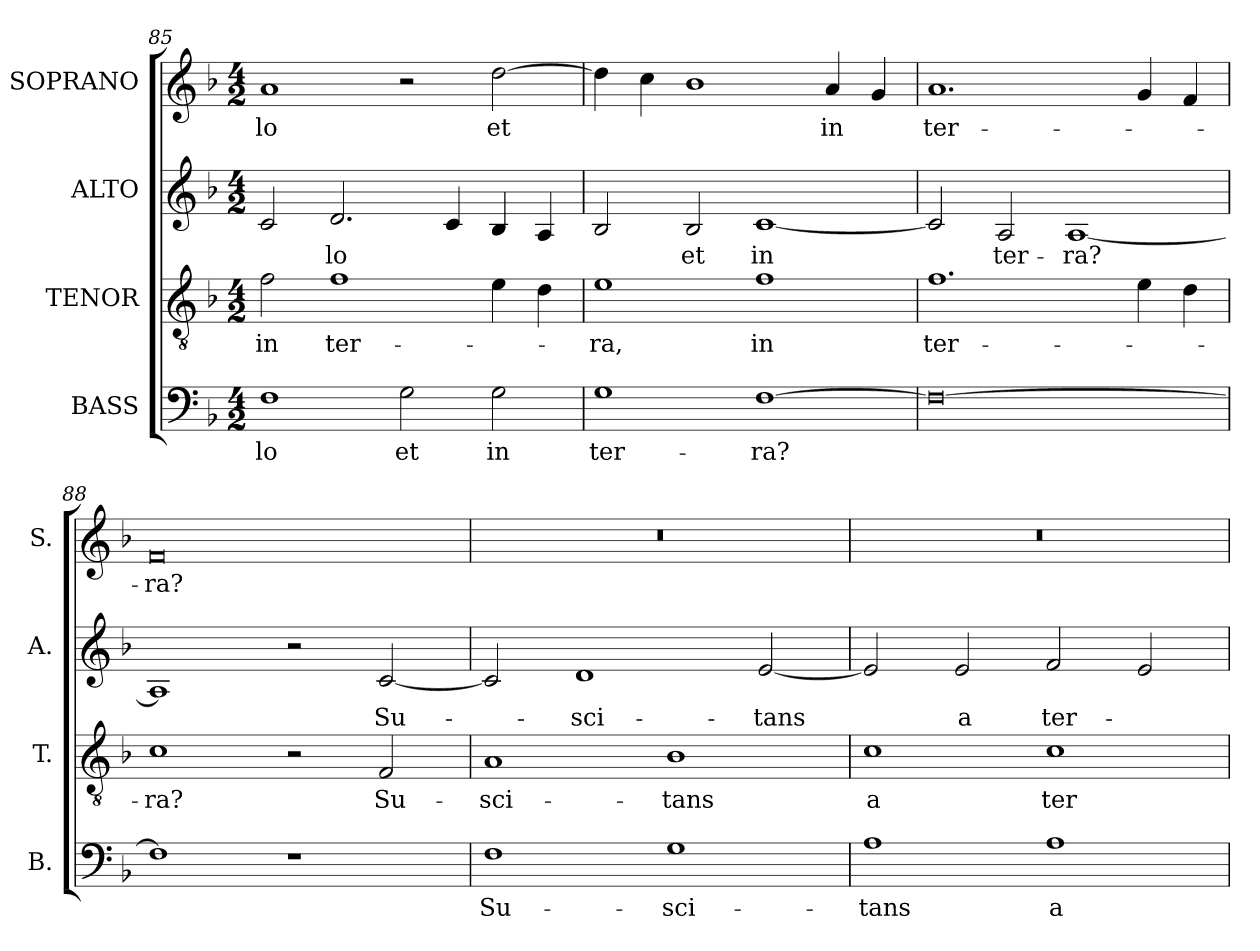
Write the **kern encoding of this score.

**kern	**text	**kern	**text	**kern	**text	**kern	**text
*part4	*part4	*part3	*part3	*part2	*part2	*part1	*part1
*staff4	*staff4	*staff3	*staff3	*staff2	*staff2	*staff1	*staff1
*I"BASS	*	*I"TENOR	*	*I"ALTO	*	*I"SOPRANO	*
*I'B.	*	*I'T.	*	*I'A.	*	*I'S.	*
*clefF4	*	*clefGv2	*	*clefG2	*	*clefG2	*
*	*	*ITrd7c12	*	*	*	*	*
*k[b-]	*	*k[b-]	*	*k[b-]	*	*k[b-]	*
*F:	*	*F:	*	*F:	*	*F:	*
*M4/2	*	*M4/2	*	*M4/2	*	*M4/2	*
=85	=85	=85	=85	=85	=85	=85	=85
!	!LO:LY:b:color=#000000	!	!	!	!	!	!
!	!	!	!LO:LY:b:color=#000000	!	!	!	!
!	!	!	!	!	!	!	!LO:LY:b:color=#000000
1Fi	-lo	2Fi\	in	2ci/	.	1ai	-lo
!	!	!	!LO:LY:b:color=#000000	!	!	!	!
!	!	!	!	!	!LO:LY:b:color=#000000	!	!
.	.	1Fi	ter-	2.di/	-lo	.	.
!	!LO:LY:b:color=#000000	!	!	!	!	!	!
2Gi\	et	.	.	.	.	2r	.
.	.	.	.	4ci/	.	.	.
!	!LO:LY:b:color=#000000	!	!	!	!	!	!
!	!	!	!	!	!	!	!LO:LY:b:color=#000000
2Gi\	in	4Ei\	.	4B-i/	.	[2ddi\	et
.	.	4Di\	.	4Ai/	.	.	.
=86	=86	=86	=86	=86	=86	=86	=86
!	!LO:LY:b:color=#000000	!	!	!	!	!	!
!	!	!	!LO:LY:b:color=#000000	!	!	!	!
1Gi	ter-	1Ei	-ra,	2B-i/	.	4ddi\]	.
.	.	.	.	.	.	4cci\	.
!	!	!	!	!	!LO:LY:b:color=#000000	!	!
.	.	.	.	2B-i/	et	1b-i	.
!	!LO:LY:b:color=#000000	!	!	!	!	!	!
!	!	!	!LO:LY:b:color=#000000	!	!	!	!
!	!	!	!	!	!LO:LY:b:color=#000000	!	!
[1Fi	-ra?	1Fi	in	[1ci	in	.	.
!	!	!	!	!	!	!	!LO:LY:b:color=#000000
.	.	.	.	.	.	4ai/	in
.	.	.	.	.	.	4gi/	.
=87	=87	=87	=87	=87	=87	=87	=87
!	!	!	!LO:LY:b:color=#000000	!	!	!	!
!	!	!	!	!	!	!	!LO:LY:b:color=#000000
0Fi_	.	1.Fi	ter-	2ci/]	.	1.ai	ter-
!	!	!	!	!	!LO:LY:b:color=#000000	!	!
.	.	.	.	2Ai/	ter-	.	.
!	!	!	!	!	!LO:LY:b:color=#000000	!	!
.	.	.	.	[1Ai	-ra?	.	.
.	.	4Ei\	.	.	.	4gi/	.
.	.	4Di\	.	.	.	4fi/	.
=88	=88	=88	=88	=88	=88	=88	=88
!	!	!	!LO:LY:b:color=#000000	!	!	!	!
!	!	!	!	!	!	!	!LO:LY:b:color=#000000
1Fi]	.	1Ci	-ra?	1Ai]	.	0fi	-ra?
1r	.	2r	.	2r	.	.	.
!	!	!	!LO:LY:b:color=#000000	!	!	!	!
!	!	!	!	!	!LO:LY:b:color=#000000	!	!
.	.	2FFi/	Su-	[2ci/	Su-	.	.
=89	=89	=89	=89	=89	=89	=89	=89
!	!LO:LY:b:color=#000000	!	!	!	!	!	!
!	!	!	!LO:LY:b:color=#000000	!	!	!LO:N:vis=1	!
1Fi	Su-	1AAi	-sci-	2ci/]	.	0r	.
!	!	!	!	!	!LO:LY:b:color=#000000	!	!
.	.	.	.	1di	-sci-	.	.
!	!LO:LY:b:color=#000000	!	!	!	!	!	!
!	!	!	!LO:LY:b:color=#000000	!	!	!	!
1Gi	-sci-	1BB-i	-tans	.	.	.	.
!	!	!	!	!	!LO:LY:b:color=#000000	!	!
.	.	.	.	[2ei/	-tans	.	.
=90	=90	=90	=90	=90	=90	=90	=90
!	!LO:LY:b:color=#000000	!	!	!	!	!	!
!	!	!	!LO:LY:b:color=#000000	!	!	!LO:N:vis=1	!
1Ai	-tans	1Ci	a	2ei/]	.	0r	.
!	!	!	!	!	!LO:LY:b:color=#000000	!	!
.	.	.	.	2ei/	a	.	.
!	!LO:LY:b:color=#000000	!	!	!	!	!	!
!	!	!	!LO:LY:b:color=#000000	!	!	!	!
!	!	!	!	!	!LO:LY:b:color=#000000	!	!
1Ai	a	1Ci	ter-	2fi/	ter-	.	.
.	.	.	.	2ei/	.	.	.
=	=	=	=	=	=	=	=
*-	*-	*-	*-	*-	*-	*-	*-
